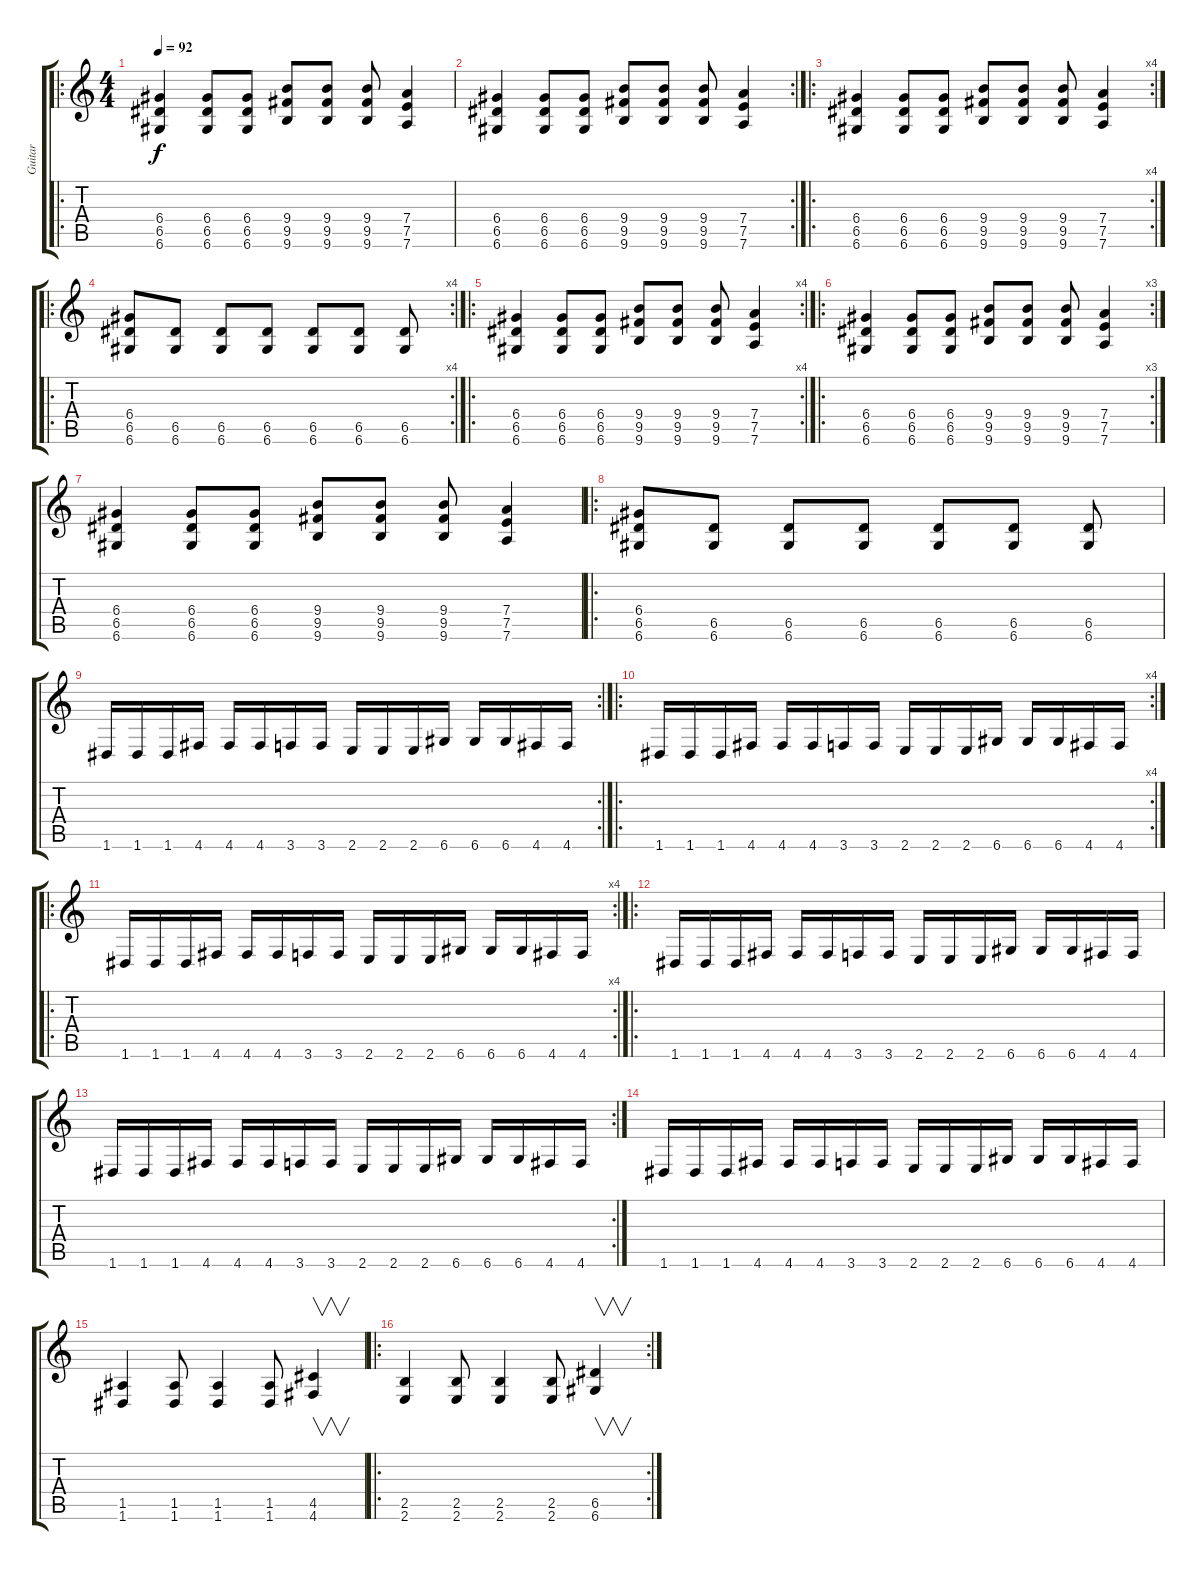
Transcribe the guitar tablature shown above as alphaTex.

\track ("Guitar" "Guitar") {solo instrument overdrivenguitar}
\staff {score tabs}
\tuning (B2 C3 G3 D3 A2 D2) {hide}
\ro
\ts (4 4)
\tempo 92
\clef g2
\ks c
(6.4 6.5 6.6).4{dy f instrument overdrivenguitar} (6.4 6.5 6.6).8 (6.4 6.5 6.6).8 (9.4 9.5 9.6).8 (9.4 9.5 9.6).8 (9.4 9.5 9.6).8 (7.4 7.5 7.6).4 |
\rc 2
(6.4 6.5 6.6).4 (6.4 6.5 6.6).8 (6.4 6.5 6.6).8 (9.4 9.5 9.6).8 (9.4 9.5 9.6).8 (9.4 9.5 9.6).8 (7.4 7.5 7.6).4 |
\ro
\rc 4
(6.4 6.5 6.6).4 (6.4 6.5 6.6).8 (6.4 6.5 6.6).8 (9.4 9.5 9.6).8 (9.4 9.5 9.6).8 (9.4 9.5 9.6).8 (7.4 7.5 7.6).4 |
\ro
\rc 4
(6.4 6.5 6.6).8 (6.5 6.6).8 (6.5 6.6).8 (6.5 6.6).8 (6.5 6.6).8 (6.5 6.6).8 (6.5 6.6).8 |
\ro
\rc 4
(6.4 6.5 6.6).4 (6.4 6.5 6.6).8 (6.4 6.5 6.6).8 (9.4 9.5 9.6).8 (9.4 9.5 9.6).8 (9.4 9.5 9.6).8 (7.4 7.5 7.6).4 |
\ro
\rc 3
(6.4 6.5 6.6).4 (6.4 6.5 6.6).8 (6.4 6.5 6.6).8 (9.4 9.5 9.6).8 (9.4 9.5 9.6).8 (9.4 9.5 9.6).8 (7.4 7.5 7.6).4 |
(6.4 6.5 6.6).4 (6.4 6.5 6.6).8 (6.4 6.5 6.6).8 (9.4 9.5 9.6).8 (9.4 9.5 9.6).8 (9.4 9.5 9.6).8 (7.4 7.5 7.6).4 |
\ro
(6.4 6.5 6.6).8 (6.5 6.6).8 (6.5 6.6).8 (6.5 6.6).8 (6.5 6.6).8 (6.5 6.6).8 (6.5 6.6).8 |
\rc 2
1.6.16 1.6.16 1.6.16 4.6.16 4.6.16 4.6.16 3.6.16 3.6.16 2.6.16 2.6.16 2.6.16 6.6.16 6.6.16 6.6.16 4.6.16 4.6.16 |
\ro
\rc 4
1.6.16 1.6.16 1.6.16 4.6.16 4.6.16 4.6.16 3.6.16 3.6.16 2.6.16 2.6.16 2.6.16 6.6.16 6.6.16 6.6.16 4.6.16 4.6.16 |
\ro
\rc 4
1.6.16 1.6.16 1.6.16 4.6.16 4.6.16 4.6.16 3.6.16 3.6.16 2.6.16 2.6.16 2.6.16 6.6.16 6.6.16 6.6.16 4.6.16 4.6.16 |
\ro
1.6.16 1.6.16 1.6.16 4.6.16 4.6.16 4.6.16 3.6.16 3.6.16 2.6.16 2.6.16 2.6.16 6.6.16 6.6.16 6.6.16 4.6.16 4.6.16 |
\rc 2
1.6.16 1.6.16 1.6.16 4.6.16 4.6.16 4.6.16 3.6.16 3.6.16 2.6.16 2.6.16 2.6.16 6.6.16 6.6.16 6.6.16 4.6.16 4.6.16 |
1.6.16 1.6.16 1.6.16 4.6.16 4.6.16 4.6.16 3.6.16 3.6.16 2.6.16 2.6.16 2.6.16 6.6.16 6.6.16 6.6.16 4.6.16 4.6.16 |
(1.5 1.6).4 (1.5 1.6).8 (1.5 1.6).4 (1.5 1.6).8 (4.5 4.6).4{v} |
\ro
\rc 2
(2.5 2.6).4 (2.5 2.6).8 (2.5 2.6).4 (2.5 2.6).8 (6.5 6.6).4{v}
